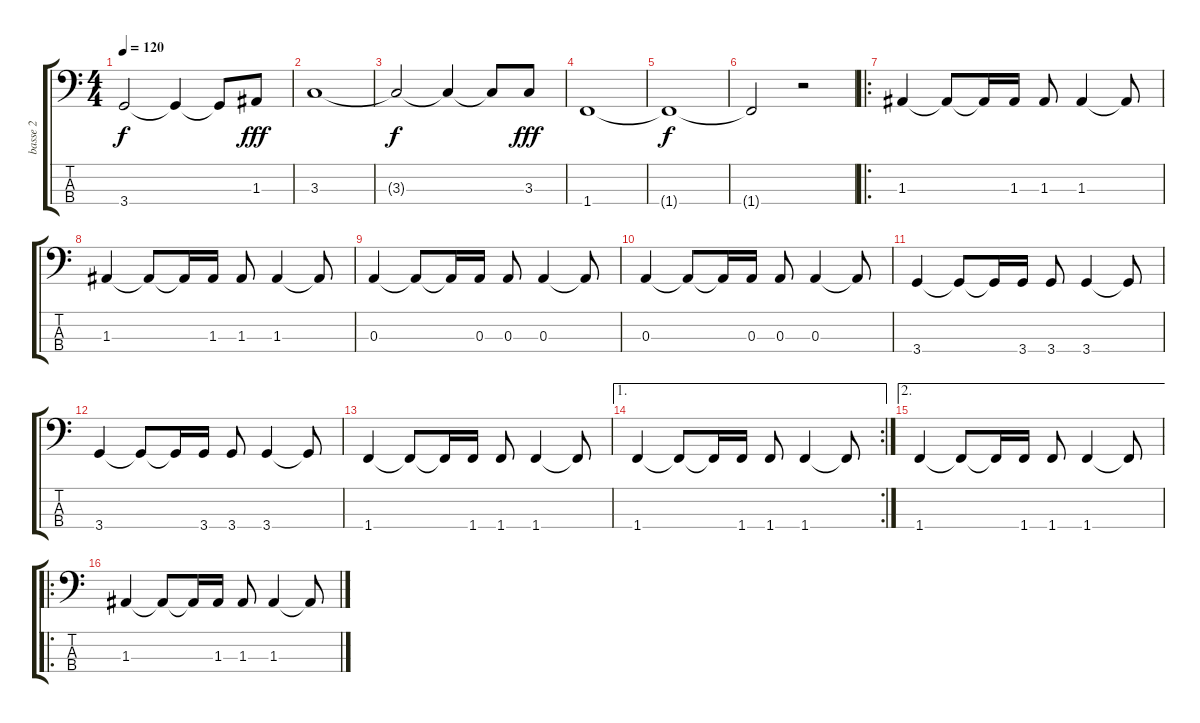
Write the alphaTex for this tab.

\track ("basse 2" "basse 2") {instrument electricbassfinger}
\staff {score tabs}
\tuning (G2 D2 A1 E1) {hide}
\ts (4 4)
\tempo 120
\clef f4
\ks c
3.4{t}.2{dy f} 3.4{t}.4 3.4{t}.8 1.3.8{dy fff} |
3.3.1 |
3.3{t}.2{dy f} 3.3{t}.4 3.3{t}.8 3.3.8{dy fff} |
1.4.1 |
1.4{t}.1{dy f} |
1.4{t}.2 r.2 |
\ro
1.3.4 1.3{t}.8 1.3{t}.16 1.3.16 1.3.8 1.3.4 1.3{t}.8 |
1.3.4 1.3{t}.8 1.3{t}.16 1.3.16 1.3.8 1.3.4 1.3{t}.8 |
0.3.4 0.3{t}.8 0.3{t}.16 0.3.16 0.3.8 0.3.4 0.3{t}.8 |
0.3.4 0.3{t}.8 0.3{t}.16 0.3.16 0.3.8 0.3.4 0.3{t}.8 |
3.4.4 3.4{t}.8 3.4{t}.16 3.4.16 3.4.8 3.4.4 3.4{t}.8 |
3.4.4 3.4{t}.8 3.4{t}.16 3.4.16 3.4.8 3.4.4 3.4{t}.8 |
1.4.4 1.4{t}.8 1.4{t}.16 1.4.16 1.4.8 1.4.4 1.4{t}.8 |
\ae 1
\rc 2
1.4.4 1.4{t}.8 1.4{t}.16 1.4.16 1.4.8 1.4.4 1.4{t}.8 |
\ae 2
1.4.4 1.4{t}.8 1.4{t}.16 1.4.16 1.4.8 1.4.4 1.4{t}.8 |
\ro
1.3.4 1.3{t}.8 1.3{t}.16 1.3.16 1.3.8 1.3.4 1.3{t}.8
